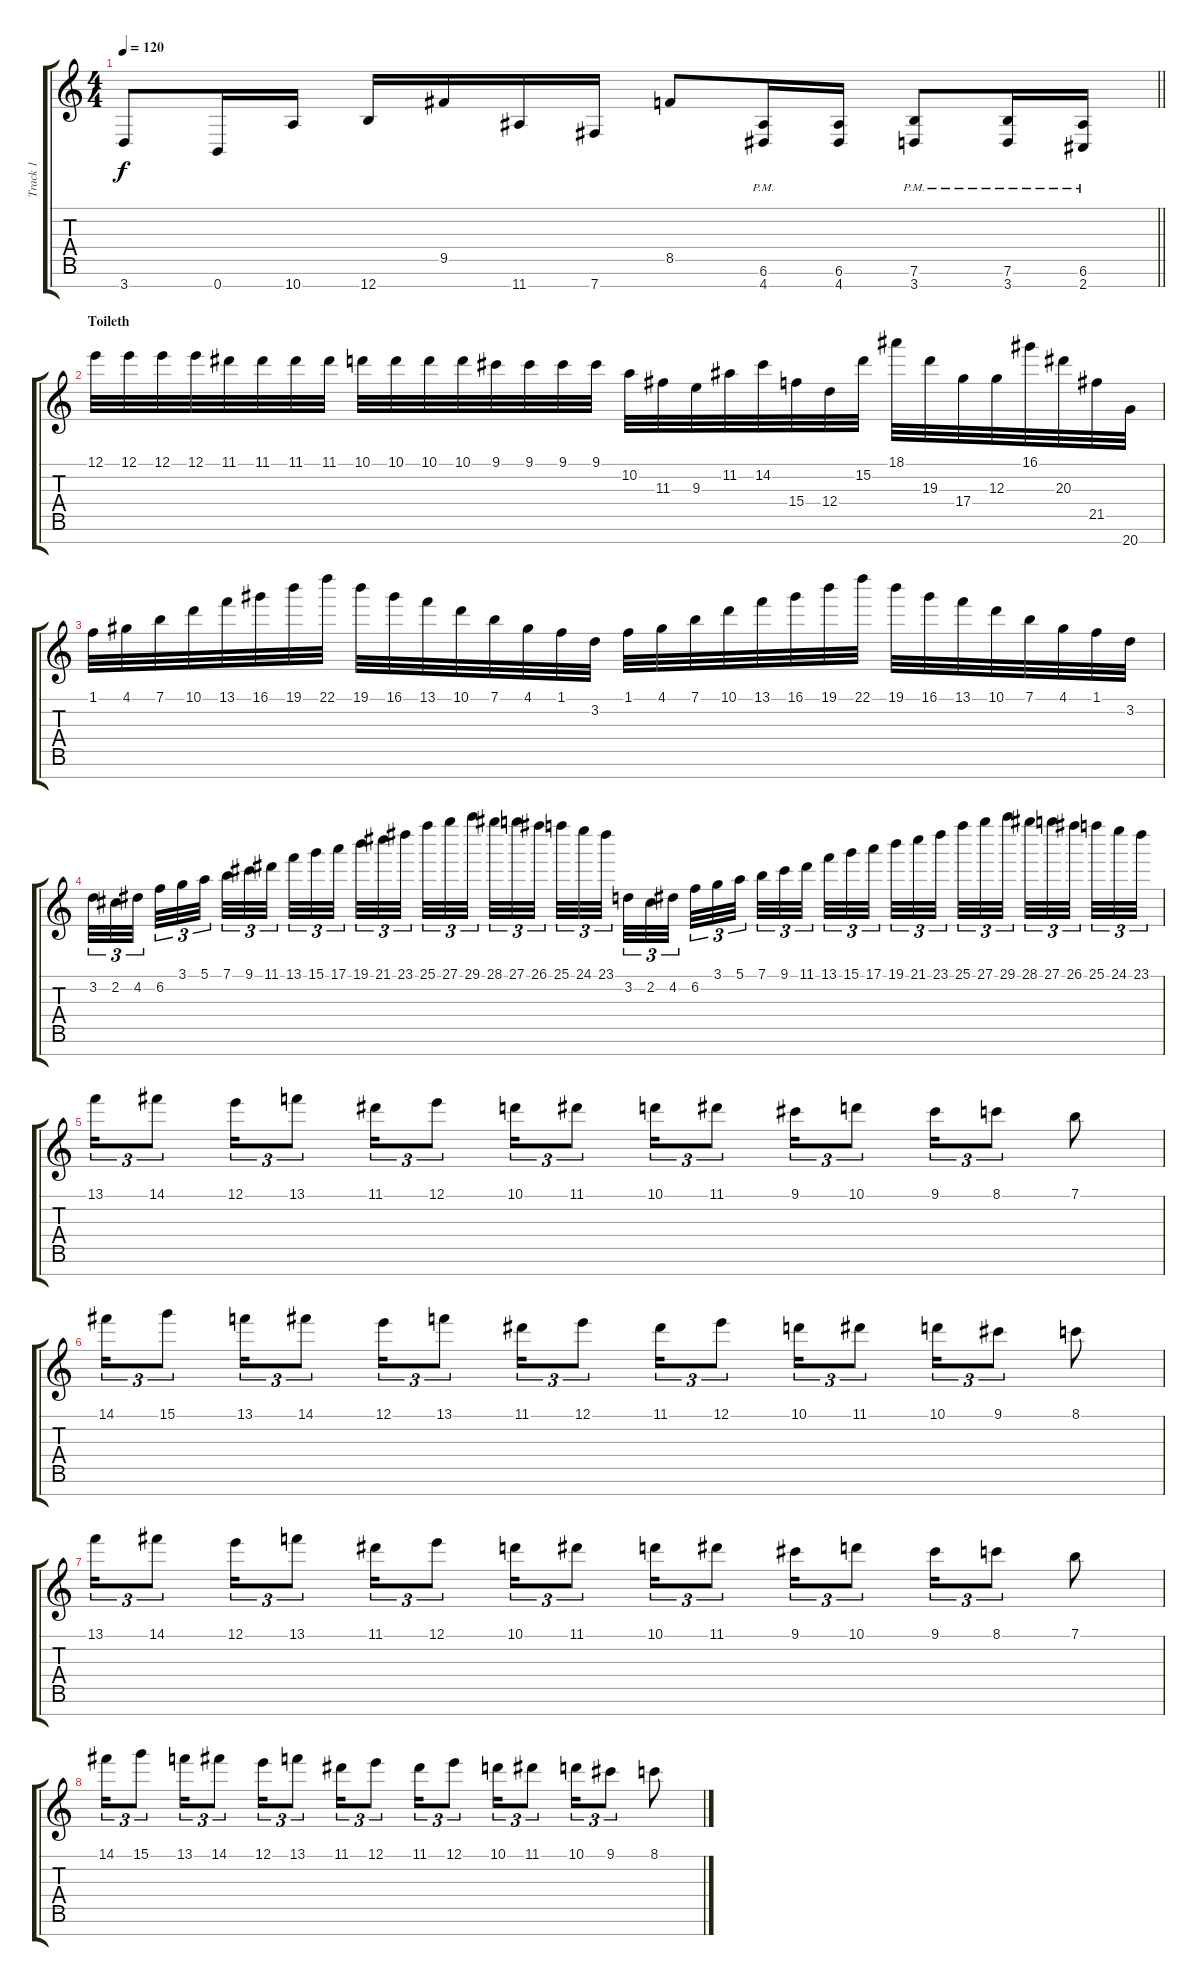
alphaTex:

\track ("Track 1" "Track 1") {instrument distortionguitar}
\staff {score tabs}
\tuning (E4 B3 G3 D3 A2 E2 B1) {hide}
\ts (4 4)
\tempo 120
\clef g2
\barLineRight lightlight
\ks c
3.7{t}.8{dy f} 0.7.16 10.7.16 12.7.16 9.5.16 11.7.16 7.7.16 8.5.8 (6.6{pm} 4.7{pm}).16 (6.6 4.7).16 (7.6{pm} 3.7{pm}).8 (7.6{pm} 3.7{pm}).16 (6.6{pm} 2.7{pm}).16 |
\section ("" "Toileth")
12.1.32 12.1.32 12.1.32 12.1.32 11.1.32 11.1.32 11.1.32 11.1.32 10.1.32 10.1.32 10.1.32 10.1.32 9.1.32 9.1.32 9.1.32 9.1.32 10.2.32 11.3.32 9.3.32 11.2.32 14.2.32 15.4.32 12.4.32 15.2.32 18.1.32 19.3.32 17.4.32 12.3.32 16.1.32 20.3.32 21.5.32 20.7.32 |
1.1.32 4.1.32 7.1.32 10.1.32 13.1.32 16.1.32 19.1.32 22.1.32 19.1.32 16.1.32 13.1.32 10.1.32 7.1.32 4.1.32 1.1.32 3.2.32 1.1.32 4.1.32 7.1.32 10.1.32 13.1.32 16.1.32 19.1.32 22.1.32 19.1.32 16.1.32 13.1.32 10.1.32 7.1.32 4.1.32 1.1.32 3.2.32 |
3.2.32{tu (3 2)} 2.2.32{tu (3 2)} 4.2.32{tu (3 2) beam splitsecondary} 6.2.32{tu (3 2)} 3.1.32{tu (3 2)} 5.1.32{tu (3 2) beam splitsecondary} 7.1.32{tu (3 2)} 9.1.32{tu (3 2)} 11.1.32{tu (3 2) beam splitsecondary} 13.1.32{tu (3 2)} 15.1.32{tu (3 2)} 17.1.32{tu (3 2)} 19.1.32{tu (3 2)} 21.1.32{tu (3 2)} 23.1.32{tu (3 2) beam splitsecondary} 25.1.32{tu (3 2)} 27.1.32{tu (3 2)} 29.1.32{tu (3 2) beam splitsecondary} 28.1.32{tu (3 2)} 27.1.32{tu (3 2)} 26.1.32{tu (3 2) beam splitsecondary} 25.1.32{tu (3 2)} 24.1.32{tu (3 2)} 23.1.32{tu (3 2)} 3.2.32{tu (3 2)} 2.2.32{tu (3 2)} 4.2.32{tu (3 2) beam splitsecondary} 6.2.32{tu (3 2)} 3.1.32{tu (3 2)} 5.1.32{tu (3 2) beam splitsecondary} 7.1.32{tu (3 2)} 9.1.32{tu (3 2)} 11.1.32{tu (3 2) beam splitsecondary} 13.1.32{tu (3 2)} 15.1.32{tu (3 2)} 17.1.32{tu (3 2)} 19.1.32{tu (3 2)} 21.1.32{tu (3 2)} 23.1.32{tu (3 2) beam splitsecondary} 25.1.32{tu (3 2)} 27.1.32{tu (3 2)} 29.1.32{tu (3 2) beam splitsecondary} 28.1.32{tu (3 2)} 27.1.32{tu (3 2)} 26.1.32{tu (3 2) beam splitsecondary} 25.1.32{tu (3 2)} 24.1.32{tu (3 2)} 23.1.32{tu (3 2)} |
13.1.16{tu (3 2)} 14.1.8{tu (3 2)} 12.1.16{tu (3 2)} 13.1.8{tu (3 2)} 11.1.16{tu (3 2)} 12.1.8{tu (3 2)} 10.1.16{tu (3 2)} 11.1.8{tu (3 2)} 10.1.16{tu (3 2)} 11.1.8{tu (3 2)} 9.1.16{tu (3 2)} 10.1.8{tu (3 2)} 9.1.16{tu (3 2)} 8.1.8{tu (3 2)} 7.1.8 |
14.1.16{tu (3 2)} 15.1.8{tu (3 2)} 13.1.16{tu (3 2)} 14.1.8{tu (3 2)} 12.1.16{tu (3 2)} 13.1.8{tu (3 2)} 11.1.16{tu (3 2)} 12.1.8{tu (3 2)} 11.1.16{tu (3 2)} 12.1.8{tu (3 2)} 10.1.16{tu (3 2)} 11.1.8{tu (3 2)} 10.1.16{tu (3 2)} 9.1.8{tu (3 2)} 8.1.8 |
13.1.16{tu (3 2)} 14.1.8{tu (3 2)} 12.1.16{tu (3 2)} 13.1.8{tu (3 2)} 11.1.16{tu (3 2)} 12.1.8{tu (3 2)} 10.1.16{tu (3 2)} 11.1.8{tu (3 2)} 10.1.16{tu (3 2)} 11.1.8{tu (3 2)} 9.1.16{tu (3 2)} 10.1.8{tu (3 2)} 9.1.16{tu (3 2)} 8.1.8{tu (3 2)} 7.1.8 |
14.1.16{tu (3 2)} 15.1.8{tu (3 2)} 13.1.16{tu (3 2)} 14.1.8{tu (3 2)} 12.1.16{tu (3 2)} 13.1.8{tu (3 2)} 11.1.16{tu (3 2)} 12.1.8{tu (3 2)} 11.1.16{tu (3 2)} 12.1.8{tu (3 2)} 10.1.16{tu (3 2)} 11.1.8{tu (3 2)} 10.1.16{tu (3 2)} 9.1.8{tu (3 2)} 8.1.8
